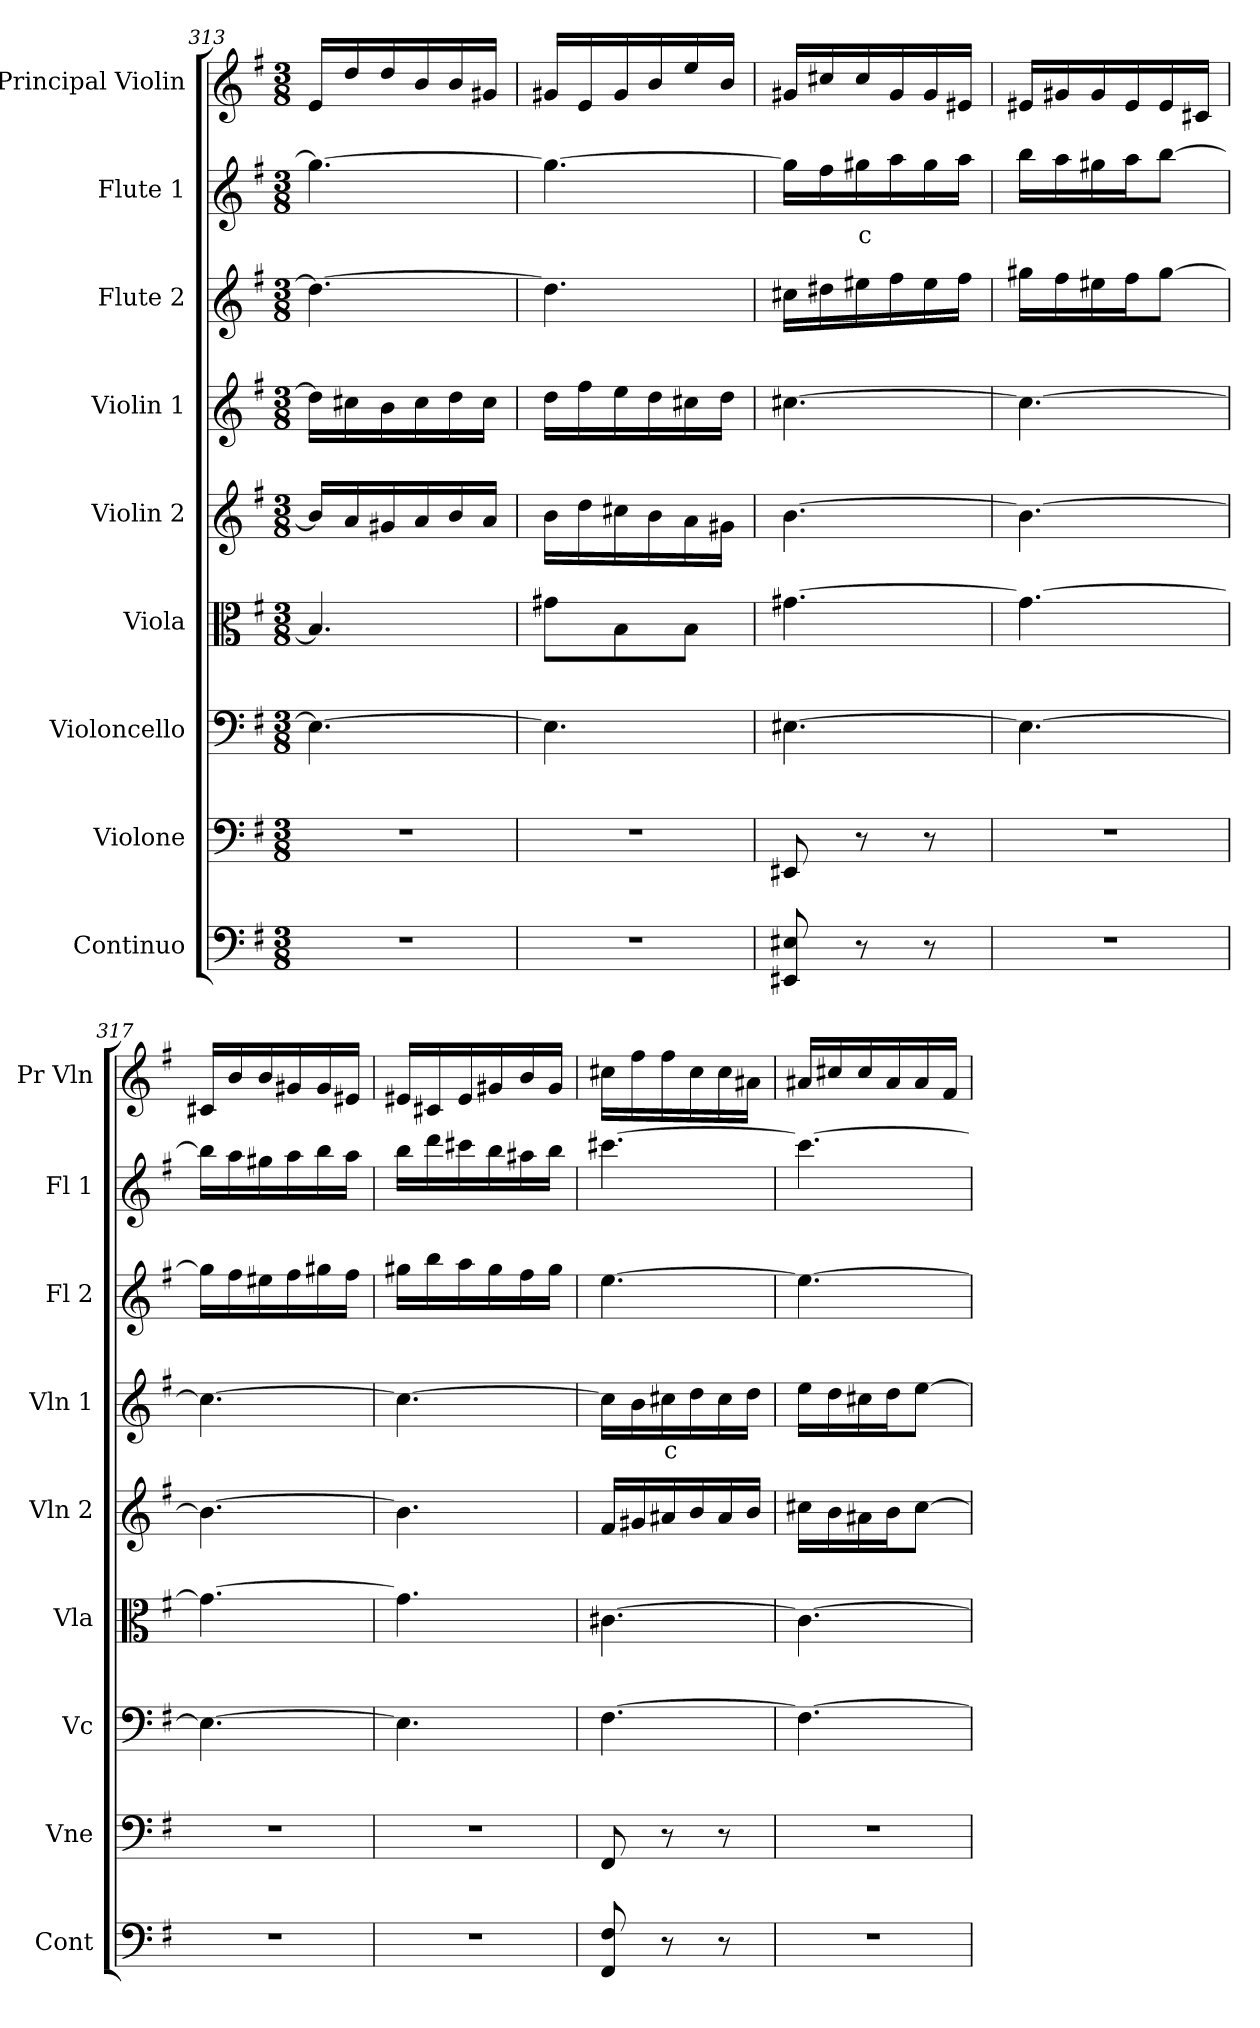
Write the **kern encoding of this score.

**kern	**kern	**kern	**kern	**kern	**kern	**text	**kern	**kern	**text	**kern
*part9	*part8	*part7	*part6	*part5	*part4	*part4	*part3	*part2	*part2	*part1
*staff9	*staff8	*staff7	*staff6	*staff5	*staff4	*staff4	*staff3	*staff2	*staff2	*staff1
*I"Continuo	*I"Violone	*I"Violoncello	*I"Viola	*I"Violin 2	*I"Violin 1	*	*I"Flute 2	*I"Flute 1	*	*I"Principal Violin
*I'Cont	*I'Vne	*I'Vc	*I'Vla	*I'Vln 2	*I'Vln 1	*	*I'Fl 2	*I'Fl 1	*	*I'Pr Vln
*clefF4	*clefF4	*clefF4	*clefC3	*clefG2	*clefG2	*	*clefG2	*clefG2	*	*clefG2
*	*ITrd7c12	*	*	*	*	*	*	*	*	*
*k[f#]	*k[f#]	*k[f#]	*k[f#]	*k[f#]	*k[f#]	*	*k[f#]	*k[f#]	*	*k[f#]
*M3/8	*M3/8	*M3/8	*M3/8	*M3/8	*M3/8	*	*M3/8	*M3/8	*	*M3/8
=313	=313	=313	=313	=313	=313	=313	=313	=313	=313	=313
4.r	4.r	4.E\_	4.B/]	16b/LL]	16dd\LL]	.	4.dd\_	4.gg#\_	.	16e/LL
.	.	.	.	16a/	16cc#X\	.	.	.	.	16dd/
.	.	.	.	16g#X/	16b\	.	.	.	.	16dd/
.	.	.	.	16a/	16cc#\	.	.	.	.	16b/
.	.	.	.	16b/	16dd\	.	.	.	.	16b/
.	.	.	.	16a/JJ	16cc#\JJ	.	.	.	.	16g#X/JJ
=314	=314	=314	=314	=314	=314	=314	=314	=314	=314	=314
4.r	4.r	4.E\]	8g#X\L	16b\LL	16dd\LL	.	4.dd\]	4.gg#\_	.	16g#X/LL
.	.	.	.	16dd\	16ff#\	.	.	.	.	16e/
.	.	.	8B\	16cc#X\	16ee\	.	.	.	.	16g#/
.	.	.	.	16b\	16dd\	.	.	.	.	16b/
.	.	.	8B\J	16a\	16cc#X\	.	.	.	.	16ee/
.	.	.	.	16g#X\JJ	16dd\JJ	.	.	.	.	16b/JJ
=315	=315	=315	=315	=315	=315	=315	=315	=315	=315	=315
8EE#X/ 8E#X/	8EEE#X/	[4.E#X\	[4.g#X\	[4.b\	[4.cc#X\	.	16cc#X\LL	16gg#\LL]	.	16g#X/LL
.	.	.	.	.	.	.	16dd#X\	16ff#\	.	16cc#X/
!	!	!	!	!	!	!	!	!	!LO:LY:b:color=#FF0000	!
8r	8r	.	.	.	.	.	16ee#X\	16gg#X\	c	16cc#/
.	.	.	.	.	.	.	16ff#\	16aa\	.	16g#/
8r	8r	.	.	.	.	.	16ee#\	16gg#\	.	16g#/
.	.	.	.	.	.	.	16ff#\JJ	16aa\JJ	.	16e#X/JJ
=316	=316	=316	=316	=316	=316	=316	=316	=316	=316	=316
4.r	4.r	4.E#\_	4.g#\_	4.b\_	4.cc#\_	.	16gg#X\LL	16bb\LL	.	16e#X/LL
.	.	.	.	.	.	.	16ff#\	16aa\	.	16g#X/
.	.	.	.	.	.	.	16ee#X\	16gg#X\	.	16g#/
.	.	.	.	.	.	.	16ff#\J	16aa\J	.	16e#/
.	.	.	.	.	.	.	[8gg#\J	[8bb\J	.	16e#/
.	.	.	.	.	.	.	.	.	.	16c#X/JJ
!!LO:PB:g=z
=317	=317	=317	=317	=317	=317	=317	=317	=317	=317	=317
4.r	4.r	4.E#\_	4.g#\_	4.b\_	4.cc#\_	.	16gg#\LL]	16bb\LL]	.	16c#X/LL
.	.	.	.	.	.	.	16ff#\	16aa\	.	16b/
.	.	.	.	.	.	.	16ee#X\	16gg#X\	.	16b/
.	.	.	.	.	.	.	16ff#\	16aa\	.	16g#X/
.	.	.	.	.	.	.	16gg#X\	16bb\	.	16g#/
.	.	.	.	.	.	.	16ff#\JJ	16aa\JJ	.	16e#X/JJ
=318	=318	=318	=318	=318	=318	=318	=318	=318	=318	=318
4.r	4.r	4.E#\]	4.g#\]	4.b\]	4.cc#\_	.	16gg#X\LL	16bb\LL	.	16e#X/LL
.	.	.	.	.	.	.	16bb\	16ddd\	.	16c#X/
.	.	.	.	.	.	.	16aa\	16ccc#X\	.	16e#/
.	.	.	.	.	.	.	16gg#\	16bb\	.	16g#X/
.	.	.	.	.	.	.	16ff#\	16aa#X\	.	16b/
.	.	.	.	.	.	.	16gg#\JJ	16bb\JJ	.	16g#/JJ
=319	=319	=319	=319	=319	=319	=319	=319	=319	=319	=319
8FF#/ 8F#/	8FFF#/	[4.F#\	[4.c#X\	16f#/LL	16cc#\LL]	.	[4.ee\	[4.ccc#X\	.	16cc#X\LL
.	.	.	.	16g#X/	16b\	.	.	.	.	16ff#\
!	!	!	!	!	!	!LO:LY:b:color=#FF0000	!	!	!	!
8r	8r	.	.	16a#X/	16cc#X\	c	.	.	.	16ff#\
.	.	.	.	16b/	16dd\	.	.	.	.	16cc#\
8r	8r	.	.	16a#/	16cc#\	.	.	.	.	16cc#\
.	.	.	.	16b/JJ	16dd\JJ	.	.	.	.	16a#X\JJ
=320	=320	=320	=320	=320	=320	=320	=320	=320	=320	=320
4.r	4.r	4.F#\_	4.c#\_	16cc#X\LL	16ee\LL	.	4.ee\_	4.ccc#\_	.	16a#X/LL
.	.	.	.	16b\	16dd\	.	.	.	.	16cc#X/
.	.	.	.	16a#X\	16cc#X\	.	.	.	.	16cc#/
.	.	.	.	16b\J	16dd\J	.	.	.	.	16a#/
.	.	.	.	[8cc#\J	[8ee\J	.	.	.	.	16a#/
.	.	.	.	.	.	.	.	.	.	16f#/JJ
=	=	=	=	=	=	=	=	=	=	=
*-	*-	*-	*-	*-	*-	*-	*-	*-	*-	*-
